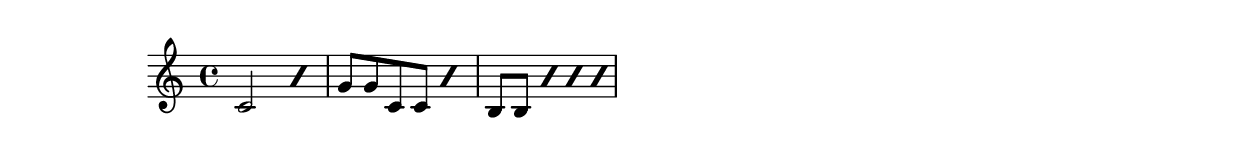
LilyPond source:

\version "2.7.13"
\header {
  texidoc = "Within a bar, beat repeats denote that a music snippet should be
played again."
}

\layout { raggedright = ##t }

\relative c'
\context Voice {
  \time 4/4
  \repeat "percent" 2 { c2 }

  %% the chairman dances
  \repeat "percent" 2 { g'8 g c, c  }   
  \repeat "percent" 4 { b8 b8  }
}


